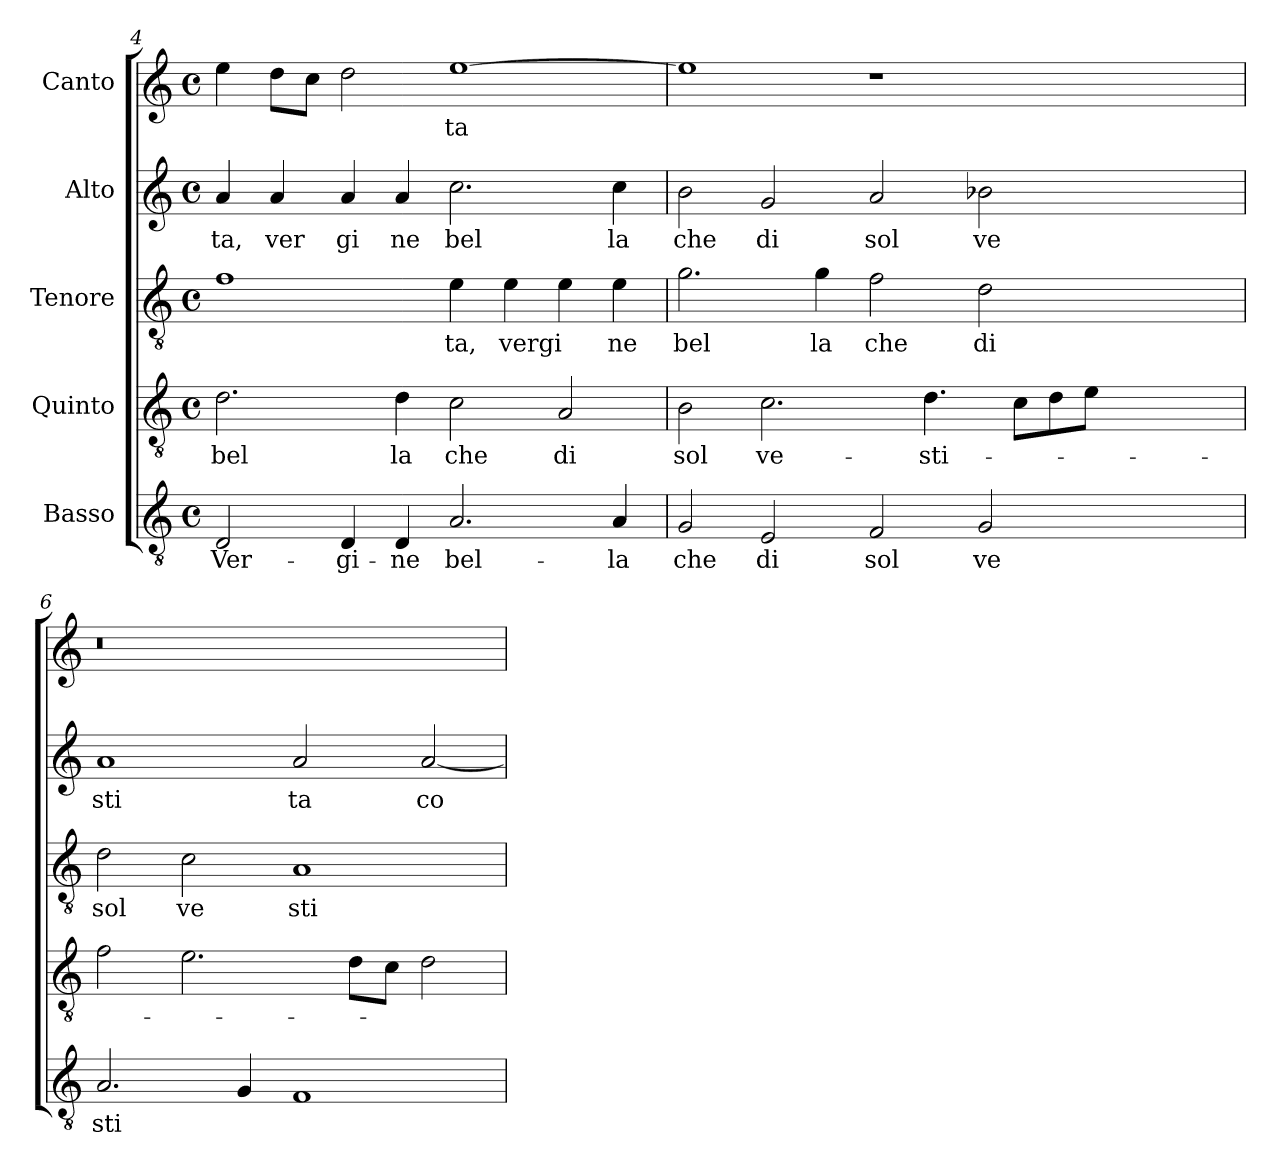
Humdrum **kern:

**kern	**text	**kern	**text	**kern	**text	**kern	**text	**kern	**text
*part5	*part5	*part4	*part4	*part3	*part3	*part2	*part2	*part1	*part1
*staff5	*staff5	*staff4	*staff4	*staff3	*staff3	*staff2	*staff2	*staff1	*staff1
*I"Basso	*	*I"Quinto	*	*I"Tenore	*	*I"Alto	*	*I"Canto	*
*clefGv2	*	*clefGv2	*	*clefGv2	*	*clefG2	*	*clefG2	*
*M4/4	*	*M4/4	*	*M4/4	*	*M4/4	*	*M4/4	*
*met(c)	*	*met(c)	*	*met(c)	*	*met(c)	*	*met(c)	*
=4	=4	=4	=4	=4	=4	=4	=4	=4	=4
!	!LO:LY:b:cj	!	!LO:LY:b:cj	!	!	!	!LO:LY:b:cj	!	!
2D/	Ver-	2.d\	bel	1f	.	4a/	ta,	4ee\	.
!	!	!	!	!	!	!	!LO:LY:b:cj	!	!
.	.	.	.	.	.	4a/	ver	8dd\L	.
.	.	.	.	.	.	.	.	8cc\J	.
!	!LO:LY:b:cj	!	!	!	!	!	!LO:LY:b:cj	!	!
4D/	-gi-	.	.	.	.	4a/	gi	2dd\	.
!	!LO:LY:b:cj	!	!LO:LY:b:cj	!	!	!	!LO:LY:b:cj	!	!
4D/	-ne	4d\	la	.	.	4a/	ne	.	.
!	!LO:LY:b:cj	!	!LO:LY:b:cj	!	!LO:LY:b:cj	!	!LO:LY:b:cj	!	!LO:LY:b:cj
2.A/	bel-	2c\	che	4e\	ta,	2.cc\	bel	[>1ee	ta
!	!	!	!	!	!LO:LY:b:cj	!	!	!	!
.	.	.	.	4e\	vergi	.	.	.	.
!	!	!	!LO:LY:b:cj	!	!	!	!	!	!
.	.	2A/	di	4e\	.	.	.	.	.
!	!LO:LY:b:cj	!	!	!	!LO:LY:b:cj	!	!LO:LY:b:cj	!	!
4A/	-la	.	.	4e\	ne	4cc\	la	.	.
!!LO:LB:g=z
=5	=5	=5	=5	=5	=5	=5	=5	=5	=5
!	!LO:LY:b:cj	!	!LO:LY:b:cj	!	!LO:LY:b:cj	!	!LO:LY:b:cj	!	!
2G/	che	2B\	sol	2.g\	bel	2b\	che	1ee]	.
!	!LO:LY:b:cj	!	!LO:LY:b:cj	!	!	!	!LO:LY:b:cj	!	!
2E/	di	2.c\	ve-	.	.	2g/	di	.	.
!	!	!	!	!	!LO:LY:b:cj	!	!	!	!
.	.	.	.	4g\	la	.	.	.	.
!	!LO:LY:b:cj	!	!	!	!LO:LY:b:cj	!	!LO:LY:b:cj	!LO:N:vis=1	!
2F/	sol	.	.	2f\	che	2a/	sol	0r	.
!	!	!	!LO:LY:b	!	!	!	!	!	!
.	.	4.d\	-sti-	.	.	.	.	.	.
!	!LO:LY:b:cj	!	!	!	!LO:LY:b:cj	!	!LO:LY:b:cj	!	!
2G/	ve	.	.	2d\	di	2b-X\	ve	.	.
.	.	8c\L	.	.	.	.	.	.	.
.	.	8d\	.	.	.	.	.	.	.
.	.	8e\J	.	.	.	.	.	.	.
1ryy	.	1ryy	.	1ryy	.	1ryy	.	.	.
=6	=6	=6	=6	=6	=6	=6	=6	=6	=6
!	!LO:LY:b:cj	!	!	!	!LO:LY:b:cj	!	!LO:LY:b:cj	!	!
2.A/	sti	2f\	.	2d\	sol	1a	sti	0r	.
!	!	!	!	!	!LO:LY:b:cj	!	!	!	!
.	.	2.e\	.	2c\	ve	.	.	.	.
4G/	.	.	.	.	.	.	.	.	.
!	!	!	!	!	!LO:LY:b:cj	!	!LO:LY:b:cj	!	!
1F	.	.	.	1A	sti	2a/	ta	.	.
.	.	8d\L	.	.	.	.	.	.	.
.	.	8c\J	.	.	.	.	.	.	.
!	!	!	!	!	!	!	!LO:LY:b:cj	!	!
.	.	2d\	.	.	.	[<2a/	co	.	.
=	=	=	=	=	=	=	=	=	=
*-	*-	*-	*-	*-	*-	*-	*-	*-	*-
